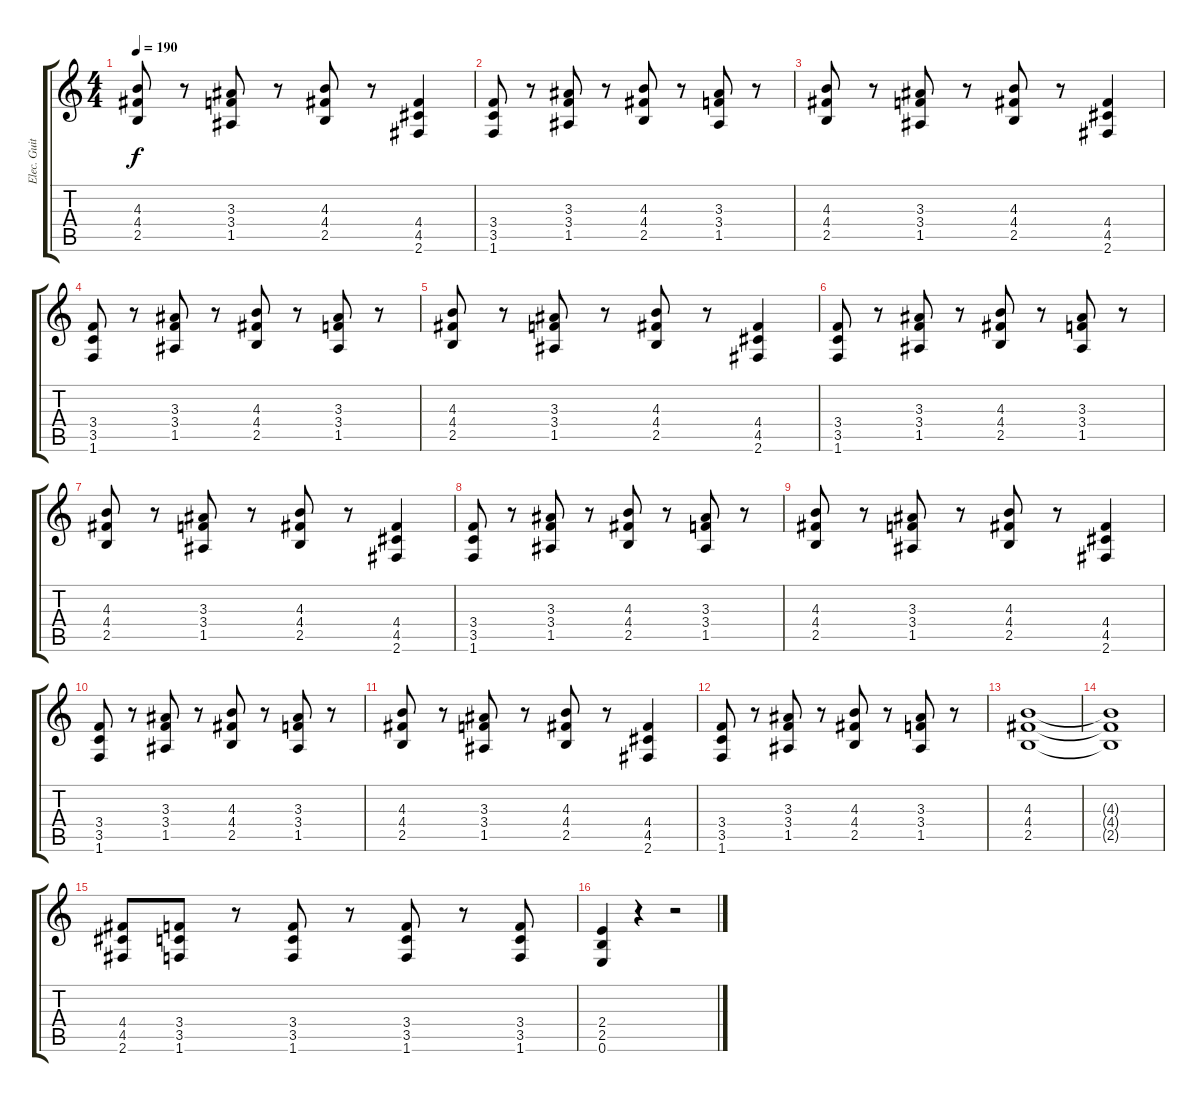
\track ("Elec. Guitar 1" "Elec. Guit") {instrument distortionguitar}
\staff {score tabs}
\tuning (E4 B3 G3 D3 A2 E2) {hide}
\ts (4 4)
\tempo 190
\clef g2
\ks c
(4.3 4.4 2.5).8{dy f} r.8 (3.3 3.4 1.5).8 r.8 (4.3 4.4 2.5).8 r.8 (4.4 4.5 2.6).4 |
(3.4 3.5 1.6).8 r.8 (3.3 3.4 1.5).8 r.8 (4.3 4.4 2.5).8 r.8 (3.3 3.4 1.5).8 r.8 |
(4.3 4.4 2.5).8 r.8 (3.3 3.4 1.5).8 r.8 (4.3 4.4 2.5).8 r.8 (4.4 4.5 2.6).4 |
(3.4 3.5 1.6).8 r.8 (3.3 3.4 1.5).8 r.8 (4.3 4.4 2.5).8 r.8 (3.3 3.4 1.5).8 r.8 |
(4.3 4.4 2.5).8 r.8 (3.3 3.4 1.5).8 r.8 (4.3 4.4 2.5).8 r.8 (4.4 4.5 2.6).4 |
(3.4 3.5 1.6).8 r.8 (3.3 3.4 1.5).8 r.8 (4.3 4.4 2.5).8 r.8 (3.3 3.4 1.5).8 r.8 |
(4.3 4.4 2.5).8 r.8 (3.3 3.4 1.5).8 r.8 (4.3 4.4 2.5).8 r.8 (4.4 4.5 2.6).4 |
(3.4 3.5 1.6).8 r.8 (3.3 3.4 1.5).8 r.8 (4.3 4.4 2.5).8 r.8 (3.3 3.4 1.5).8 r.8 |
(4.3 4.4 2.5).8 r.8 (3.3 3.4 1.5).8 r.8 (4.3 4.4 2.5).8 r.8 (4.4 4.5 2.6).4 |
(3.4 3.5 1.6).8 r.8 (3.3 3.4 1.5).8 r.8 (4.3 4.4 2.5).8 r.8 (3.3 3.4 1.5).8 r.8 |
(4.3 4.4 2.5).8 r.8 (3.3 3.4 1.5).8 r.8 (4.3 4.4 2.5).8 r.8 (4.4 4.5 2.6).4 |
(3.4 3.5 1.6).8 r.8 (3.3 3.4 1.5).8 r.8 (4.3 4.4 2.5).8 r.8 (3.3 3.4 1.5).8 r.8 |
(4.3 4.4 2.5).1 |
(4.3{t} 4.4{t} 2.5{t}).1 |
(4.4 4.5 2.6).8 (3.4 3.5 1.6).8 r.8 (3.4 3.5 1.6).8 r.8 (3.4 3.5 1.6).8 r.8 (3.4 3.5 1.6).8 |
(2.4 2.5 0.6).4 r.4 r.2
